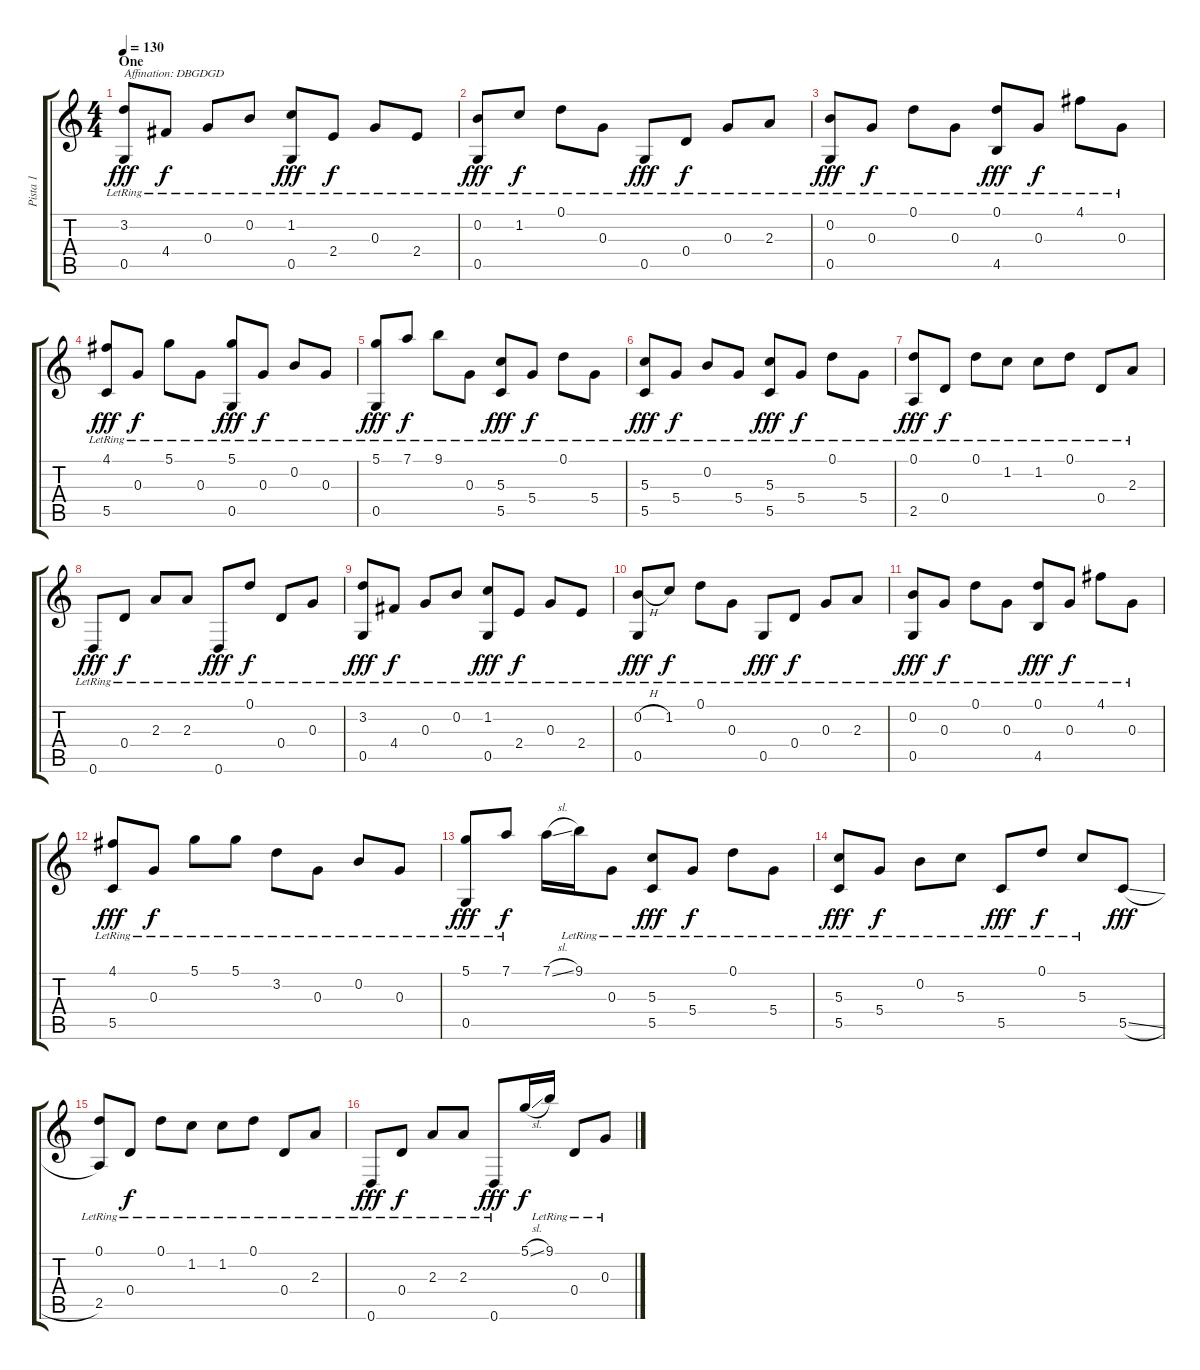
\track ("Pista 1" "Pista 1") {instrument acousticguitarnylon}
\staff {score tabs}
\tuning (D4 B3 G3 D3 G2 D2) {hide}
\ts (4 4)
\section ("" "One")
\tempo 130
\clef g2
\ks c
(3.2{lr} 0.5{lr}).8{txt "Affination: DBGDGD" dy fff instrument acousticguitarnylon} 4.4{lr}.8{dy f} 0.3{lr}.8 0.2{lr}.8 (1.2{lr} 0.5{lr}).8{dy fff} 2.4{lr}.8{dy f} 0.3{lr}.8 2.4{lr}.8 |
(0.2{lr} 0.5{lr}).8{dy fff} 1.2{lr}.8{dy f} 0.1{lr}.8 0.3{lr}.8 0.5{lr}.8{dy fff} 0.4{lr}.8{dy f} 0.3{lr}.8 2.3{lr}.8 |
(0.2{lr} 0.5{lr}).8{dy fff} 0.3{lr}.8{dy f} 0.1{lr}.8 0.3{lr}.8 (0.1{lr} 4.5{lr}).8{dy fff} 0.3{lr}.8{dy f} 4.1{lr}.8 0.3{lr}.8 |
(4.1{lr} 5.5{lr}).8{dy fff} 0.3{lr}.8{dy f} 5.1{lr}.8 0.3{lr}.8 (5.1{lr} 0.5{lr}).8{dy fff} 0.3{lr}.8{dy f} 0.2{lr}.8 0.3{lr}.8 |
(5.1{lr} 0.5{lr}).8{dy fff} 7.1{lr}.8{dy f} 9.1{lr}.8 0.3{lr}.8 (5.3{lr} 5.5{lr}).8{dy fff} 5.4{lr}.8{dy f} 0.1{lr}.8 5.4{lr}.8 |
(5.3{lr} 5.5{lr}).8{dy fff} 5.4{lr}.8{dy f} 0.2{lr}.8 5.4{lr}.8 (5.3{lr} 5.5{lr}).8{dy fff} 5.4{lr}.8{dy f} 0.1{lr}.8 5.4{lr}.8 |
(0.1{lr} 2.5{lr}).8{dy fff} 0.4{lr}.8{dy f} 0.1{lr}.8 1.2{lr}.8 1.2{lr}.8 0.1{lr}.8 0.4{lr}.8 2.3{lr}.8 |
0.6{lr}.8{dy fff} 0.4{lr}.8{dy f} 2.3{lr}.8 2.3{lr}.8 0.6{lr}.8{dy fff} 0.1{lr}.8{dy f} 0.4{lr}.8 0.3{lr}.8 |
(3.2{lr} 0.5{lr}).8{dy fff} 4.4{lr}.8{dy f} 0.3{lr}.8 0.2{lr}.8 (1.2{lr} 0.5{lr}).8{dy fff} 2.4{lr}.8{dy f} 0.3{lr}.8 2.4{lr}.8 |
(0.2{h} 0.5{lr}).8{dy fff} 1.2{lr}.8{dy f} 0.1{lr}.8 0.3{lr}.8 0.5{lr}.8{dy fff} 0.4{lr}.8{dy f} 0.3{lr}.8 2.3{lr}.8 |
(0.2{lr} 0.5{lr}).8{dy fff} 0.3{lr}.8{dy f} 0.1{lr}.8 0.3{lr}.8 (0.1{lr} 4.5{lr}).8{dy fff} 0.3{lr}.8{dy f} 4.1{lr}.8 0.3{lr}.8 |
(4.1{lr} 5.5{lr}).8{dy fff} 0.3{lr}.8{dy f} 5.1{lr}.8 5.1{lr}.8 3.2{lr}.8 0.3{lr}.8 0.2{lr}.8 0.3{lr}.8 |
(5.1{lr} 0.5{lr}).8{dy fff} 7.1{lr}.8{dy f} 7.1{sl}.16 9.1{lr}.16 0.3{lr}.8 (5.3{lr} 5.5{lr}).8{dy fff} 5.4{lr}.8{dy f} 0.1{lr}.8 5.4{lr}.8 |
(5.3{lr} 5.5{lr}).8{dy fff} 5.4{lr}.8{dy f} 0.2{lr}.8 5.3{lr}.8 5.5{lr}.8{dy fff} 0.1{lr}.8{dy f} 5.3{lr}.8 5.5{sl}.8{dy fff} |
(0.1{lr} 2.5{lr}).8 0.4{lr}.8{dy f} 0.1{lr}.8 1.2{lr}.8 1.2{lr}.8 0.1{lr}.8 0.4{lr}.8 2.3{lr}.8 |
0.6{lr}.8{dy fff} 0.4{lr}.8{dy f} 2.3{lr}.8 2.3{lr}.8 0.6{lr}.8{dy fff} 5.1{sl}.16{dy f} 9.1{lr}.16 0.4{lr}.8 0.3{lr}.8
